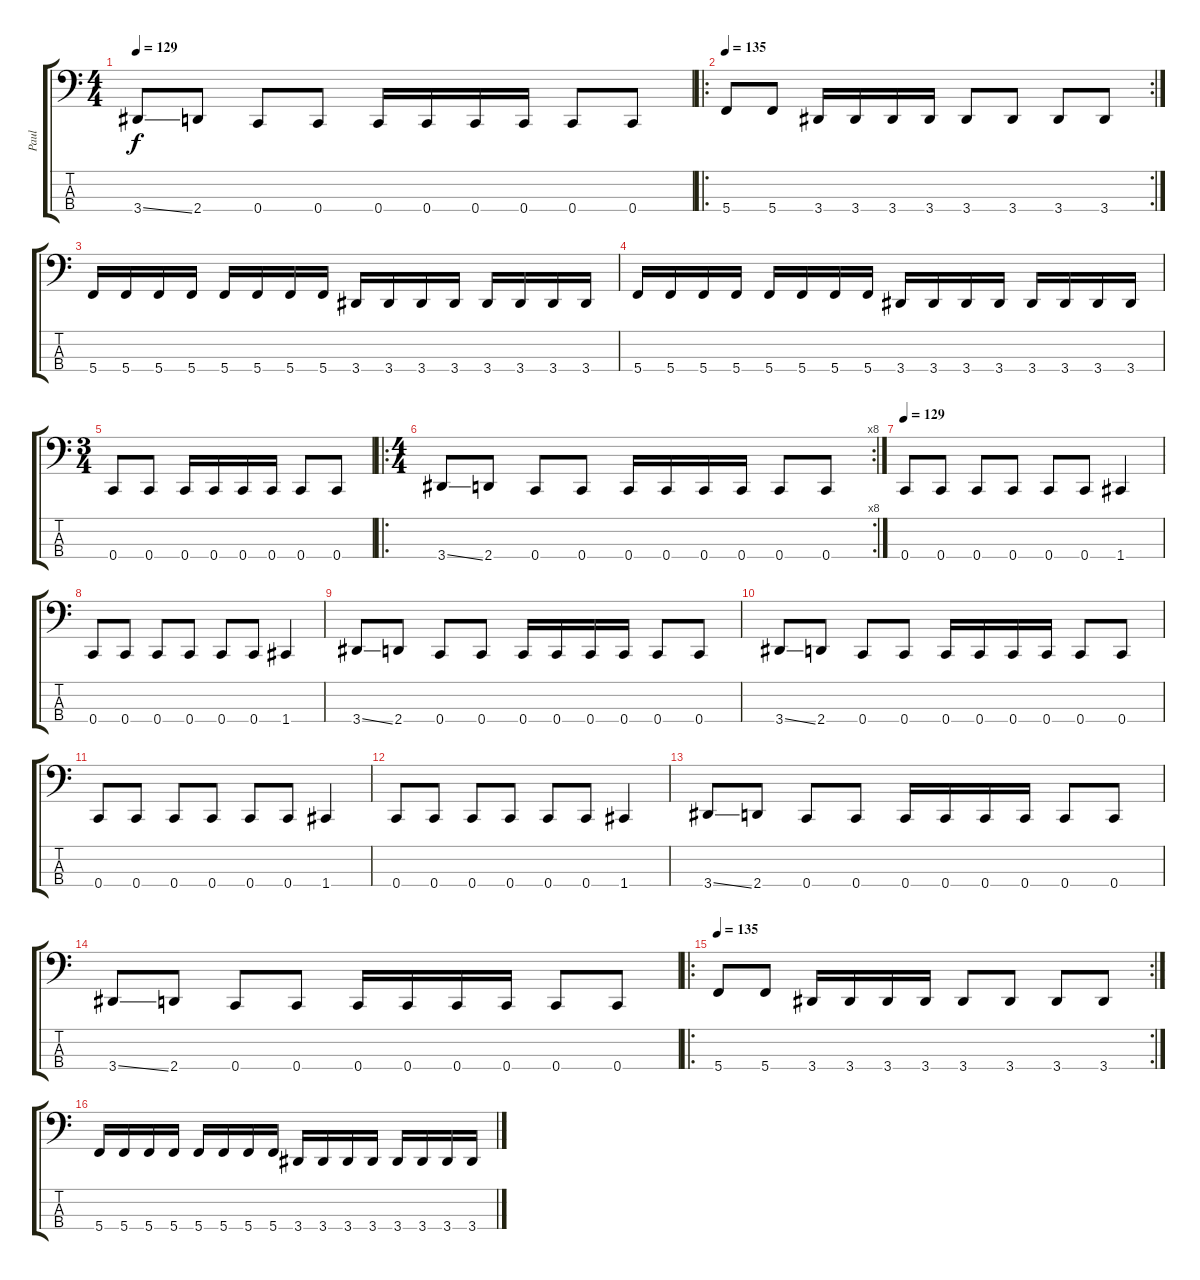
\track ("Paul" "Paul") {instrument electricbasspick}
\staff {score tabs}
\tuning (F2 C2 G1 C1) {hide}
\ts (4 4)
\tempo 129
\clef f4
\ks c
3.4{ss}.8{dy f} 2.4.8 0.4.8 0.4.8 0.4.16 0.4.16 0.4.16 0.4.16 0.4.8 0.4.8 |
\ro
\rc 2
\tempo 135
5.4.8 5.4.8 3.4.16 3.4.16 3.4.16 3.4.16 3.4.8 3.4.8 3.4.8 3.4.8 |
5.4.16 5.4.16 5.4.16 5.4.16 5.4.16 5.4.16 5.4.16 5.4.16 3.4.16 3.4.16 3.4.16 3.4.16 3.4.16 3.4.16 3.4.16 3.4.16 |
5.4.16 5.4.16 5.4.16 5.4.16 5.4.16 5.4.16 5.4.16 5.4.16 3.4.16 3.4.16 3.4.16 3.4.16 3.4.16 3.4.16 3.4.16 3.4.16 |
\ts (3 4)
0.4.8 0.4.8 0.4.16 0.4.16 0.4.16 0.4.16 0.4.8 0.4.8 |
\ro
\rc 8
\ts (4 4)
3.4{ss}.8 2.4.8 0.4.8 0.4.8 0.4.16 0.4.16 0.4.16 0.4.16 0.4.8 0.4.8 |
\tempo 129
0.4.8 0.4.8 0.4.8 0.4.8 0.4.8 0.4.8 1.4.4 |
0.4.8 0.4.8 0.4.8 0.4.8 0.4.8 0.4.8 1.4.4 |
3.4{ss}.8 2.4.8 0.4.8 0.4.8 0.4.16 0.4.16 0.4.16 0.4.16 0.4.8 0.4.8 |
3.4{ss}.8 2.4.8 0.4.8 0.4.8 0.4.16 0.4.16 0.4.16 0.4.16 0.4.8 0.4.8 |
0.4.8 0.4.8 0.4.8 0.4.8 0.4.8 0.4.8 1.4.4 |
0.4.8 0.4.8 0.4.8 0.4.8 0.4.8 0.4.8 1.4.4 |
3.4{ss}.8 2.4.8 0.4.8 0.4.8 0.4.16 0.4.16 0.4.16 0.4.16 0.4.8 0.4.8 |
3.4{ss}.8 2.4.8 0.4.8 0.4.8 0.4.16 0.4.16 0.4.16 0.4.16 0.4.8 0.4.8 |
\ro
\rc 2
\tempo 135
5.4.8 5.4.8 3.4.16 3.4.16 3.4.16 3.4.16 3.4.8 3.4.8 3.4.8 3.4.8 |
5.4.16 5.4.16 5.4.16 5.4.16 5.4.16 5.4.16 5.4.16 5.4.16 3.4.16 3.4.16 3.4.16 3.4.16 3.4.16 3.4.16 3.4.16 3.4.16
